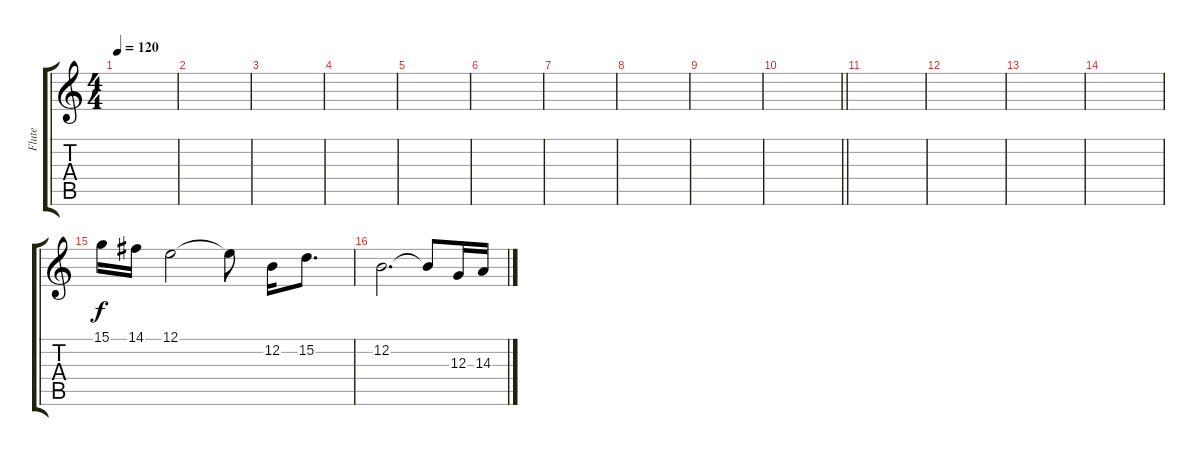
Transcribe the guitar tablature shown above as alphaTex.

\track ("Flute" "Flute") {instrument flute}
\staff {score tabs}
\tuning (E4 B3 G3 D3 A2 E2) {hide}
\ts (4 4)
\tempo 120
\clef g2
\ks c
|
|
|
|
|
|
|
|
|
\barLineRight lightlight
|
\section ("" "")
|
|
|
|
15.1.16 14.1.16 12.1.2 12.1{t}.8 12.2.16 15.2.8{d} |
12.2.2{d} 12.2{t}.8 12.3.16 14.3.16
